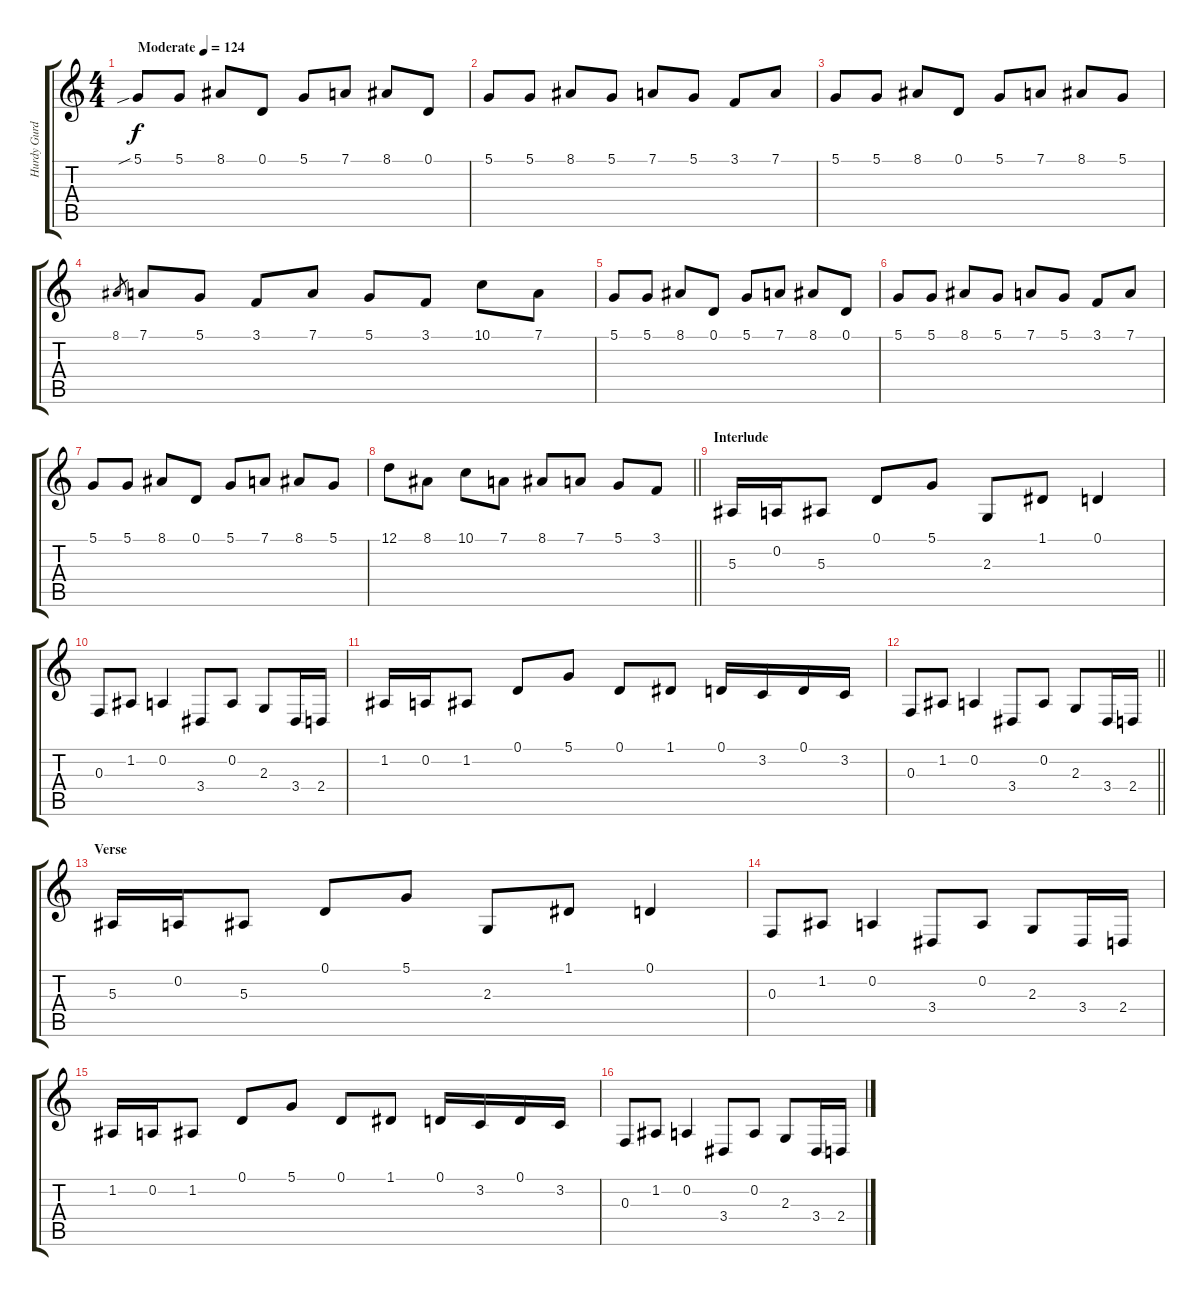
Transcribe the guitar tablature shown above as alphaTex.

\track ("Hurdy Gurdy" "Hurdy Gurd") {instrument cello}
\staff {score tabs}
\tuning (D4 A3 F3 C3 G2 D2) {hide}
\ts (4 4)
\tempo (124 "Moderate")
\clef g2
\ks c
5.1{sib}.8{dy f instrument cello} 5.1.8 8.1.8 0.1.8 5.1.8 7.1.8 8.1.8 0.1.8 |
5.1.8 5.1.8 8.1.8 5.1.8 7.1.8 5.1.8 3.1.8 7.1.8 |
5.1.8 5.1.8 8.1.8 0.1.8 5.1.8 7.1.8 8.1.8 5.1.8 |
8.1.8{gr} 7.1.8 5.1.8 3.1.8 7.1.8 5.1.8 3.1.8 10.1.8 7.1.8 |
5.1.8 5.1.8 8.1.8 0.1.8 5.1.8 7.1.8 8.1.8 0.1.8 |
5.1.8 5.1.8 8.1.8 5.1.8 7.1.8 5.1.8 3.1.8 7.1.8 |
5.1.8 5.1.8 8.1.8 0.1.8 5.1.8 7.1.8 8.1.8 5.1.8 |
\barLineRight lightlight
12.1.8 8.1.8 10.1.8 7.1.8 8.1.8 7.1.8 5.1.8 3.1.8 |
\section ("" "Interlude")
5.3.16 0.2.16 5.3.8 0.1.8 5.1.8 2.3.8 1.1.8 0.1.4 |
0.3.8 1.2.8 0.2.4 3.4.8 0.2.8 2.3.8 3.4.16 2.4.16 |
1.2.16 0.2.16 1.2.8 0.1.8 5.1.8 0.1.8 1.1.8 0.1.16 3.2.16 0.1.16 3.2.16 |
\barLineRight lightlight
0.3.8 1.2.8 0.2.4 3.4.8 0.2.8 2.3.8 3.4.16 2.4.16 |
\section ("" "Verse")
5.3.16 0.2.16 5.3.8 0.1.8 5.1.8 2.3.8 1.1.8 0.1.4 |
0.3.8 1.2.8 0.2.4 3.4.8 0.2.8 2.3.8 3.4.16 2.4.16 |
1.2.16 0.2.16 1.2.8 0.1.8 5.1.8 0.1.8 1.1.8 0.1.16 3.2.16 0.1.16 3.2.16 |
0.3.8 1.2.8 0.2.4 3.4.8 0.2.8 2.3.8 3.4.16 2.4.16
